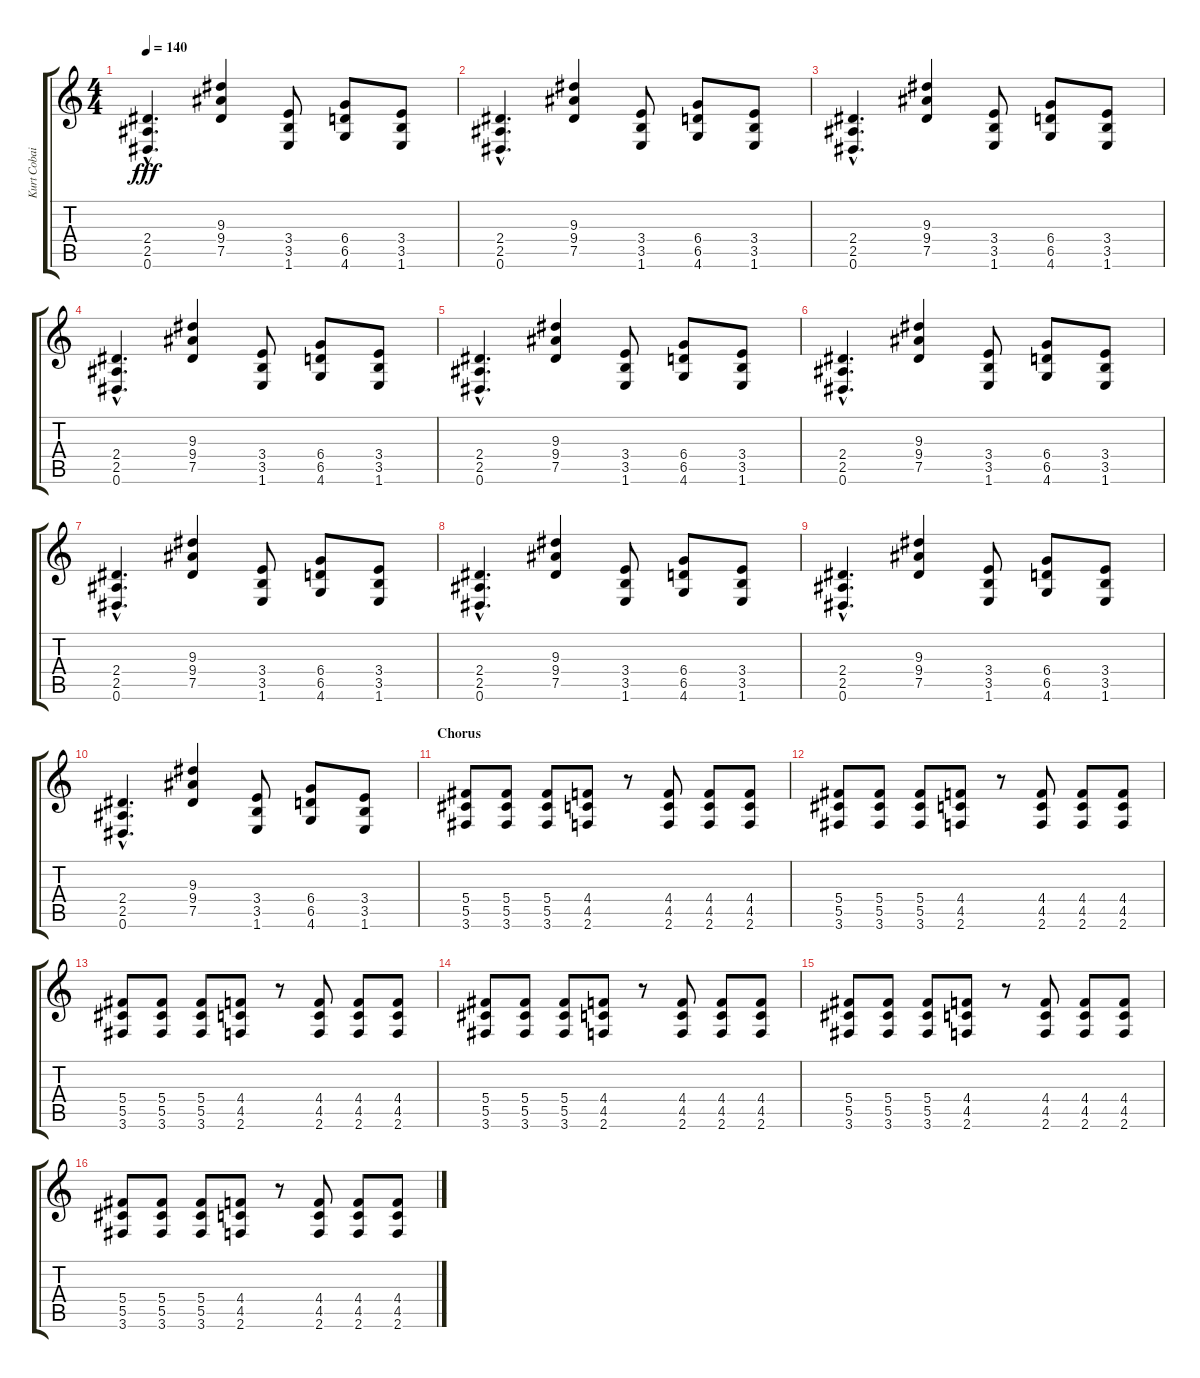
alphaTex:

\track ("Kurt Cobain - Guitar" "Kurt Cobai") {instrument distortionguitar}
\staff {score tabs}
\tuning (Eb4 Bb3 Gb3 Db3 Ab2 Eb2) {hide}
\ts (4 4)
\tempo 140
\clef g2
\ks c
(2.4{hac} 2.5{hac} 0.6{hac}).4{d dy fff} (9.3 9.4 7.5).4 (3.4 3.5 1.6).8 (6.4 6.5 4.6).8 (3.4 3.5 1.6).8 |
(2.4{hac} 2.5{hac} 0.6{hac}).4{d} (9.3 9.4 7.5).4 (3.4 3.5 1.6).8 (6.4 6.5 4.6).8 (3.4 3.5 1.6).8 |
(2.4{hac} 2.5{hac} 0.6{hac}).4{d} (9.3 9.4 7.5).4 (3.4 3.5 1.6).8 (6.4 6.5 4.6).8 (3.4 3.5 1.6).8 |
(2.4{hac} 2.5{hac} 0.6{hac}).4{d} (9.3 9.4 7.5).4 (3.4 3.5 1.6).8 (6.4 6.5 4.6).8 (3.4 3.5 1.6).8 |
(2.4{hac} 2.5{hac} 0.6{hac}).4{d} (9.3 9.4 7.5).4 (3.4 3.5 1.6).8 (6.4 6.5 4.6).8 (3.4 3.5 1.6).8 |
(2.4{hac} 2.5{hac} 0.6{hac}).4{d} (9.3 9.4 7.5).4 (3.4 3.5 1.6).8 (6.4 6.5 4.6).8 (3.4 3.5 1.6).8 |
(2.4{hac} 2.5{hac} 0.6{hac}).4{d} (9.3 9.4 7.5).4 (3.4 3.5 1.6).8 (6.4 6.5 4.6).8 (3.4 3.5 1.6).8 |
(2.4{hac} 2.5{hac} 0.6{hac}).4{d} (9.3 9.4 7.5).4 (3.4 3.5 1.6).8 (6.4 6.5 4.6).8 (3.4 3.5 1.6).8 |
(2.4{hac} 2.5{hac} 0.6{hac}).4{d} (9.3 9.4 7.5).4 (3.4 3.5 1.6).8 (6.4 6.5 4.6).8 (3.4 3.5 1.6).8 |
(2.4{hac} 2.5{hac} 0.6{hac}).4{d} (9.3 9.4 7.5).4 (3.4 3.5 1.6).8 (6.4 6.5 4.6).8 (3.4 3.5 1.6).8 |
\section ("" "Chorus")
(5.4 5.5 3.6).8 (5.4 5.5 3.6).8 (5.4 5.5 3.6).8 (4.4 4.5 2.6).8 r.8 (4.4 4.5 2.6).8 (4.4 4.5 2.6).8 (4.4 4.5 2.6).8 |
(5.4 5.5 3.6).8 (5.4 5.5 3.6).8 (5.4 5.5 3.6).8 (4.4 4.5 2.6).8 r.8 (4.4 4.5 2.6).8 (4.4 4.5 2.6).8 (4.4 4.5 2.6).8 |
(5.4 5.5 3.6).8 (5.4 5.5 3.6).8 (5.4 5.5 3.6).8 (4.4 4.5 2.6).8 r.8 (4.4 4.5 2.6).8 (4.4 4.5 2.6).8 (4.4 4.5 2.6).8 |
(5.4 5.5 3.6).8 (5.4 5.5 3.6).8 (5.4 5.5 3.6).8 (4.4 4.5 2.6).8 r.8 (4.4 4.5 2.6).8 (4.4 4.5 2.6).8 (4.4 4.5 2.6).8 |
(5.4 5.5 3.6).8 (5.4 5.5 3.6).8 (5.4 5.5 3.6).8 (4.4 4.5 2.6).8 r.8 (4.4 4.5 2.6).8 (4.4 4.5 2.6).8 (4.4 4.5 2.6).8 |
(5.4 5.5 3.6).8 (5.4 5.5 3.6).8 (5.4 5.5 3.6).8 (4.4 4.5 2.6).8 r.8 (4.4 4.5 2.6).8 (4.4 4.5 2.6).8 (4.4 4.5 2.6).8
